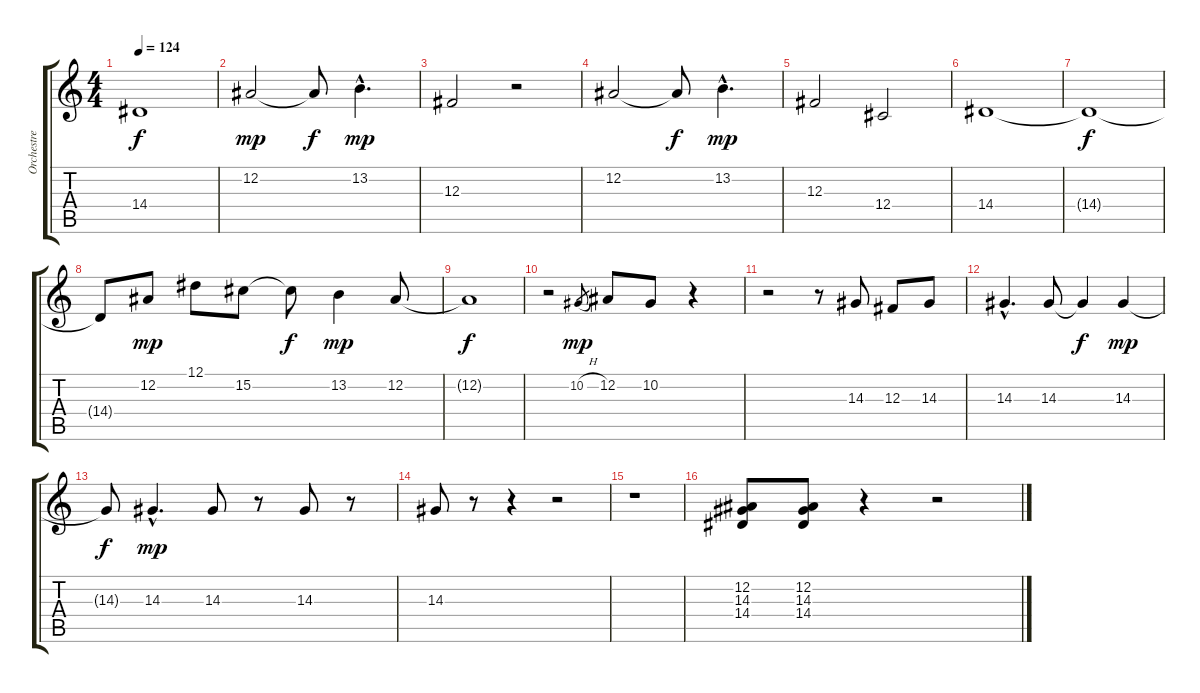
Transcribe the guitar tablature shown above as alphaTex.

\track ("Orchestre" "Orchestre") {instrument stringensemble1}
\staff {score tabs}
\tuning (Eb4 Bb3 Gb3 Db3 Ab2 Eb2) {hide}
\ts (4 4)
\tempo 124
\clef g2
\ks c
14.4{t}.1{dy f} |
12.2.2{dy mp} 12.2{t}.8{dy f} 13.2{hac}.4{d dy mp} |
12.3.2 r.2 |
12.2.2 12.2{t}.8{dy f} 13.2{hac}.4{d dy mp} |
12.3.2 12.4.2 |
14.4.1 |
14.4{t}.1{dy f} |
14.4{t}.8 12.2.8{dy mp} 12.1.8 15.2.8 15.2{t}.8{dy f} 13.2.4{dy mp} 12.2.8 |
12.2{t}.1{dy f} |
r.2 10.2{h}.8{gr dy mp} 12.2.8 10.2.8 r.4 |
r.2 r.8 14.3.8 12.3.8 14.3.8 |
14.3{hac}.4{d} 14.3.8 14.3{t}.4{dy f} 14.3.4{dy mp} |
14.3{t}.8{dy f} 14.3{hac}.4{d dy mp} 14.3.8 r.8 14.3.8 r.8 |
14.3.8 r.8 r.4 r.2 |
r.1 |
(12.2 14.3 14.4).8 (12.2 14.3 14.4).8 r.4 r.2
